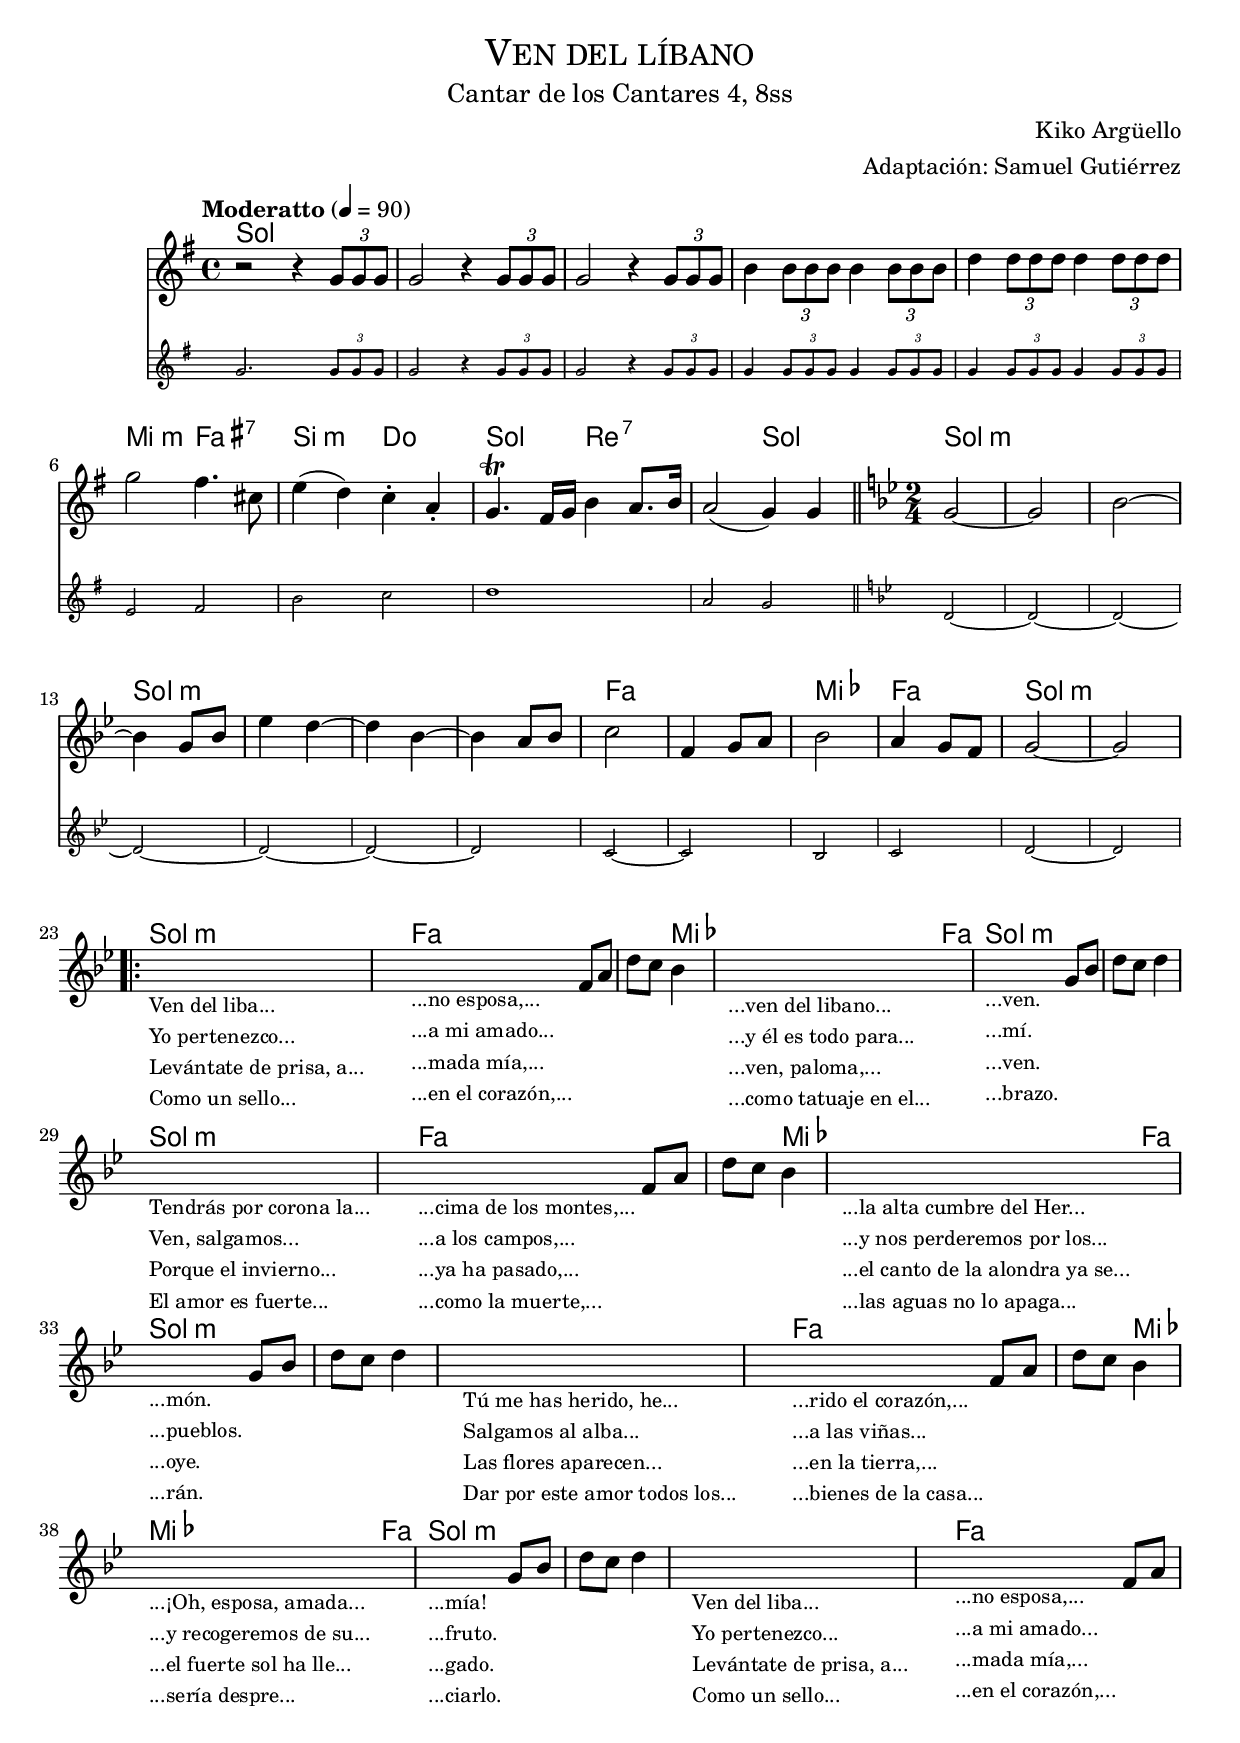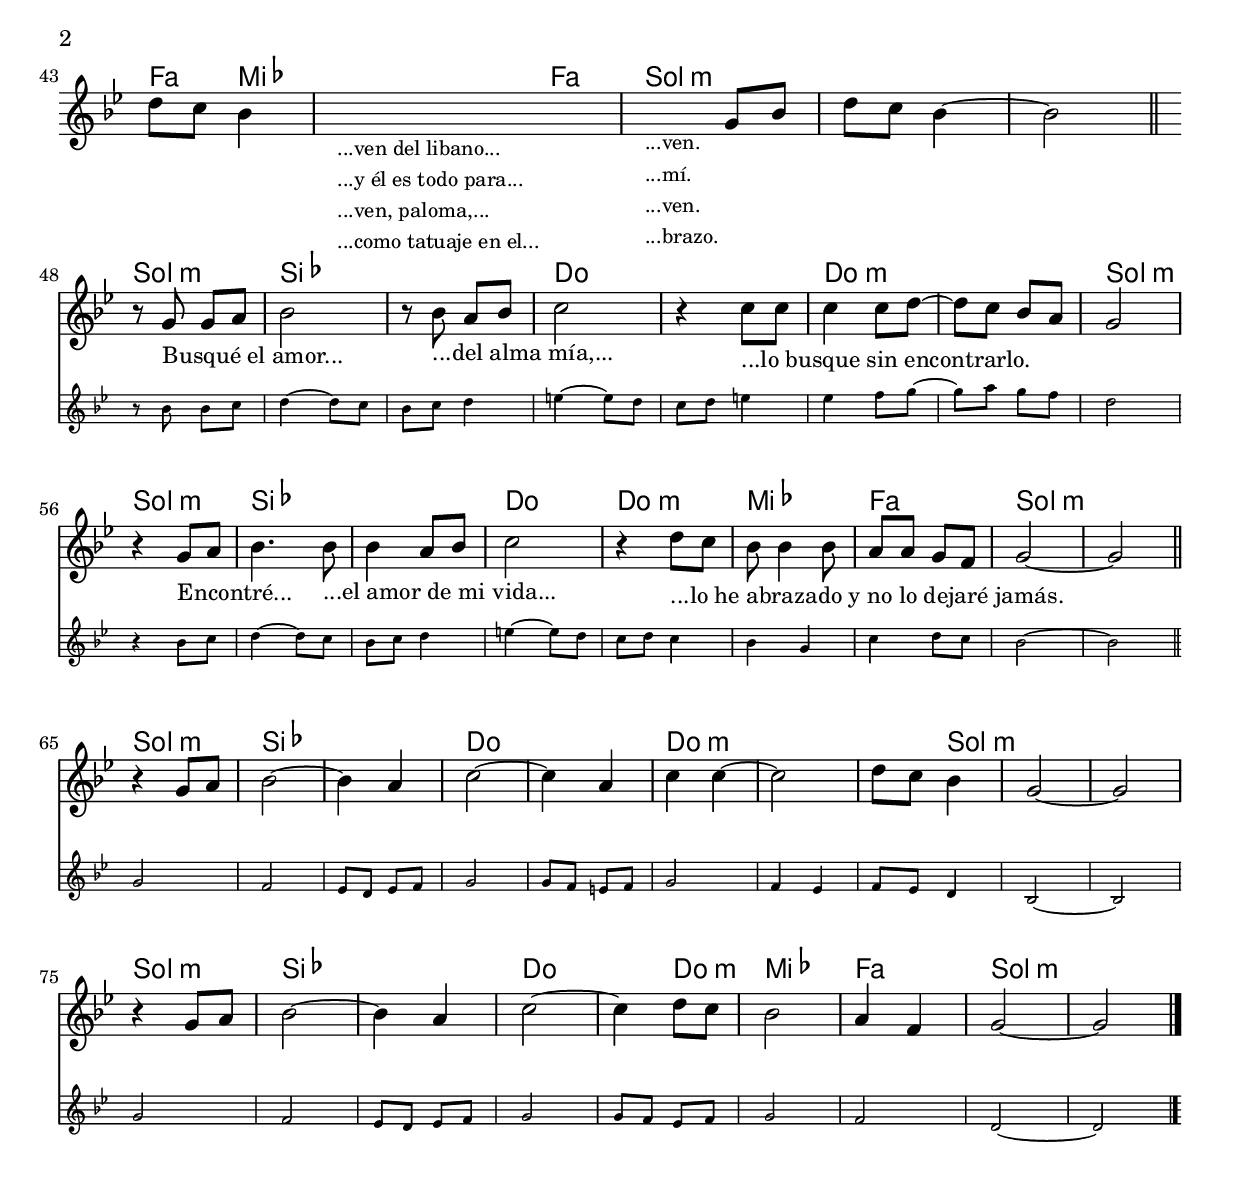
% Ven del libano - Voz/Instrumento
% by serachsam
\language "espanol"
\version "2.23.2"

% --- Includes
%\include "texto.ily"

% --- Tamaño del pentagrama
%#(set-global-staff-size 15)

% --- Parametro globales
global = {
  \tempo "Moderatto" 4 = 90
  \key mi \major
  \time 4/4
  s1*9
  \bar "||"
  \time 2/4
  \key mi \minor
  s2*13
  \repeat volta 4 {
    s2*25
    \bar "||"
    s2*17
    \bar "||"
    s2*19
  }
  \bar "|."
}

% --- Cabecera
\header {
  title = \markup{\medium \smallCaps "Ven del líbano"}
  subtitle = \markup{\medium "Cantar de los Cantares 4, 8ss"}
  composer = "Kiko Argüello"
  arranger = \markup {\right-column { "Adaptación: Samuel Gutiérrez" }}
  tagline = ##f
  breakbefore = ##t
}

% --- Musica
instrumento = \relative do' {
  %\compressEmptyMeasures
  %Escribir la musica aqui...

  <<
    {
      r2 r4 \tuplet 3/2 {mi8 mi mi} |
      mi2 r4 \tuplet 3/2 {mi8 mi mi} |
      mi2 r4 \tuplet 3/2 {mi8 mi mi} |
      sols4 \tuplet 3/2 {sols8 sols sols} sols4 \tuplet 3/2 {sols8 sols sols} |
      si4 \tuplet 3/2 {si8 si si} si4 \tuplet 3/2 {si8 si si} |
      mi2 res4. las8 |
      dos4( si) la-. fas-. |
      mi4.\trill res16 mi sols4 fas8. sols16 |
      fas2( mi4) mi |
      mi2~ |
      mi2 |
      sol2~ |
      sol4 mi8 sol |
      do4 si4~ |
      si4 sol4~ |
      sol4 fas8 sol |
      la2 |
      re,4 mi8 fas 
      sol2 |
      fas4 mi8 re |
      mi2~ |
      mi2 | \break
    }
    \new Staff \with {
      \remove "Time_signature_engraver"
      alignAboveContext = "main"
      \magnifyStaff #2/3
      %\override VerticalAxisGroup.default-staff-staff-spacing = #'((basic-distance . 6) (padding . -10))
    }
    {
      \key mi \major
      \set Staff.midiInstrument = #"violin"
      mi2. \tuplet 3/2 {mi8 mi mi} |
      mi2 r4 \tuplet 3/2 {mi8 mi mi} |
      mi2 r4 \tuplet 3/2 {mi8 mi mi} |
      mi4 \tuplet 3/2 {mi8 mi mi} mi4 \tuplet 3/2 {mi8 mi mi} |
      mi4 \tuplet 3/2 {mi8 mi mi} mi4 \tuplet 3/2 {mi8 mi mi} |
      dos2 res2 |
      sols2 la2 |
      si1 |
      fas2 mi2 |
      \time 2/4
      \key mi \minor
      si2~ |
      si2~ |
      si2~ |
      si2~ |
      si2~ |
      si2~ |
      si2 |
      la2~ |
      la2 |
      sol2 |
      la2 |
      si2~ |
      si2 |
    }
  >>

  \textLengthOn
  s2_\markup \left-column {
    \line{ \small "Ven del liba..." }
    \line{ \small "Yo pertenezco..." }
    \line{ \small "Levántate de prisa, a..." }
    \line{ \small "Como un sello..." }
  } |
  s4_\markup \left-column {
    \line{ \small "...no esposa,..." }
    \line{ \small "...a mi amado..." }
    \line{ \small "...mada mía,..." }
    \line{ \small "...en el corazón,..." }
  } re8 fas |
  si8 la sol4 |
  s2_\markup \left-column {
    \line{ \small "...ven del libano..." }
    \line{ \small "...y él es todo para..." }
    \line{ \small "...ven, paloma,..." }
    \line{ \small "...como tatuaje en el..." }
  } |
  s4_\markup \left-column {
    \line{ \small "...ven." }
    \line{ \small "...mí." }
    \line{ \small "...ven." }
    \line{ \small "...brazo." }
  } mi8 sol |
  si8 la si4 | %\break
  s2_\markup \left-column {
    \line{ \small "Tendrás por corona la..." }
    \line{ \small "Ven, salgamos..." }
    \line{ \small "Porque el invierno..." }
    \line{ \small "El amor es fuerte..." }
  } |
  s4_\markup \left-column {
    \line{ \small "...cima de los montes,..." }
    \line{ \small "...a los campos,..." }
    \line{ \small "...ya ha pasado,..." }
    \line{ \small "...como la muerte,..." }
  } re,8 fas |
  si8 la sol4 |
  s2_\markup \left-column {
    \line{ \small "...la alta cumbre del Her..." }
    \line{ \small "...y nos perderemos por los..." }
    \line{ \small "...el canto de la alondra ya se..." }
    \line{ \small "...las aguas no lo apaga..." }
  } |
  s4_\markup \left-column {
    \line{ \small "...món." } 
    \line{ \small "...pueblos." } 
    \line{ \small "...oye." } 
    \line{ \small "...rán." } 
  } mi8 sol |
  si8 la si4 | %\break
  s2_\markup \left-column {
    \line{ \small "Tú me has herido, he..." }
    \line{ \small "Salgamos al alba..." }
    \line{ \small "Las flores aparecen..." }
    \line{ \small "Dar por este amor todos los..." }
  } |
  s4_\markup \left-column {
    \line{ \small "...rido el corazón,..." }
    \line{ \small "...a las viñas..." }
    \line{ \small "...en la tierra,..." }
    \line{ \small "...bienes de la casa..." }
  } re,8 fas |
  si8 la sol4 |
  s2_\markup \left-column {
    \line{ \small "...¡Oh, esposa, amada..." }
    \line{ \small "...y recogeremos de su..." }
    \line{ \small "...el fuerte sol ha lle..." }
    \line{ \small "...sería despre..." }
  } |
  s4_\markup \left-column {
    \line{ \small "...mía!" }
    \line{ \small "...fruto." }
    \line{ \small "...gado." }
    \line{ \small "...ciarlo." }
  } mi8 sol |
  si8 la si4 | %\break
  s2_\markup \left-column {
    \line{ \small "Ven del liba..." }
    \line{ \small "Yo pertenezco..." }
    \line{ \small "Levántate de prisa, a..." }
    \line{ \small "Como un sello..." }
  } |
  s4_\markup \left-column {
    \line{ \small "...no esposa,..." }
    \line{ \small "...a mi amado..." }
    \line{ \small "...mada mía,..." }
    \line{ \small "...en el corazón,..." }
  } re,8 fas |
  si8 la sol4 |
  s2_\markup \left-column {
    \line{ \small "...ven del libano..." }
    \line{ \small "...y él es todo para..." }
    \line{ \small "...ven, paloma,..." }
    \line{ \small "...como tatuaje en el..." }
  } |
  s4_\markup \left-column {
    \line{ \small "...ven." }
    \line{ \small "...mí." }
    \line{ \small "...ven." }
    \line{ \small "...brazo." }
  } mi8 sol |
  si8 la sol4~ |
  sol2 | \break
  \textLengthOff

  <<
    {
      r8 mi_\markup{"Busqué el amor..."} mi fas |
      sol2 |
      r8 sol8_\markup{"...del alma mía,..."} fas8 sol |
      la2 |
      r4 la8_\markup{"...lo busque sin encontrarlo."} la |
      la4 la8 si8~
      si8 la8 sol8 fas |
      mi2 | \break
      r4 mi8_\markup{"Encontré..."} fas |
      sol4. sol8_\markup{"...el amor de mi vida..."} |
      sol4 fas8 sol |
      la2 |
      r4 si8_\markup{"...lo he abrazado y no lo dejaré jamás."} la |
      sol8 sol4 sol8 |
      fas fas mi re8 |
      mi2~ |
      mi2 | \break

      r4 mi8 fas |
      sol2~ |
      sol4 fas |
      la2~ |
      la4 fas |
      la4 la~ |
      la2 |
      si8 la sol4 |
      mi2~ |
      mi2 | \break
      r4 mi8 fas |
      sol2~ |
      sol4 fas |
      la2~ |
      la4 si8 la |
      sol2 |
      fas4 re |
      mi2~ |
      mi2 |
    }
    \new Staff \with {
      \remove "Time_signature_engraver"
      alignAboveContext = "main"
      \magnifyStaff #2/3
      %\override VerticalAxisGroup.default-staff-staff-spacing = #'((basic-distance . 6) (padding . -10))
    }
    {
      \set Staff.midiInstrument = #"violin"
      \key mi \minor
      
      r8 sol sol la |
      si4~ si8 la |
      sol8 la si4 |
      dos4~ dos8 si |
      la8 si dos4 |
      do4 re8 mi~ |
      mi8 fas mi re |
      si2 |
      r4 sol8 la |
      si4~ si8 la |
      sol8 la si4 |
      dos4~ dos8 si |
      la8 si la4 |
      sol4 mi |
      la4 si8 la |
      sol2~ |
      sol2 |
      mi2 |
      re2 |
      do8 si do re |
      mi2 |
      mi8 re dos re |
      mi2 |
      re4 do |
      re8 do si4 |
      sol2~ |
      sol2 |
      mi'2 |
      re2 |
      do8 si do re |
      mi2 |
      mi8 re do re |
      mi2 |
      re2 |
      si2~ |
      si2 |
    }
  >>
}

% --- Acordes
acordes = \new ChordNames {
  \set ChordNames.midiInstrument = "church organ"
  \set ChordNames.midiMaximumVolume = #0.5
  \set chordChanges = ##t
  \chordmode {
    \italianChords

    mi1 |
    mi1 |
    mi1 |
    mi1 |
    mi1 |
    dos2:m res2:7 |
    sols2:m la2 |
    mi2 si2:7 |
    si2:7 mi2 |
    mi2:m |
    mi2:m |
    mi2:m |
    mi2:m |
    mi2:m |
    mi2:m |
    mi2:m |
    re2 |
    re2 |
    do2 |
    re2 |
    mi2:m |
    mi2:m |

    mi2:m |
    re2 |
    re4 do4 |
    do4 re4 |
    mi2:m |
    mi2:m |
    mi2:m |
    re2 |
    re4 do4 |
    do4 re4 |
    mi2:m |
    mi2:m |
    mi2:m |
    re2 |
    re4 do4 |
    do4 re4 |
    mi2:m |
    mi2:m |
    mi2:m |
    re2 |
    re4 do4 |
    do4 re4 |
    mi2:m |
    mi2:m |

    mi2:m |
    mi2:m |
    sol2 |
    sol2 |
    la2 |
    la2 |
    la2:m | 
    la2:m |
    mi2:m |
    mi2:m |
    sol2 |
    sol2 |
    la2 |
    la2:m |
    do2 |
    re2 |
    mi2:m |
    mi2:m |

    mi2:m |
    sol2 |
    sol2 |
    la2 |
    la2 |
    la2:m |
    la2:m |
    la4:m mi4:m |
    mi2:m |
    mi2:m |
    mi2:m |
    sol2 |
    sol2 |
    la2 |
    la4 la4:m |
    do2 |
    re2 |
    mi2:m |
    mi2:m |
  }
}

% --- Partitura
\score {
  <<
    \transpose mi sol {\acordes}
    \new Staff { <<
      \set Staff.midiInstrument = #"oboe"
      \transpose mi sol {<< \global \instrumento >>}
    >>}
  >>
  \midi {}
  \layout {}
}

% --- Pagina
\paper {
  #( set-default-paper-size "letter" )
}